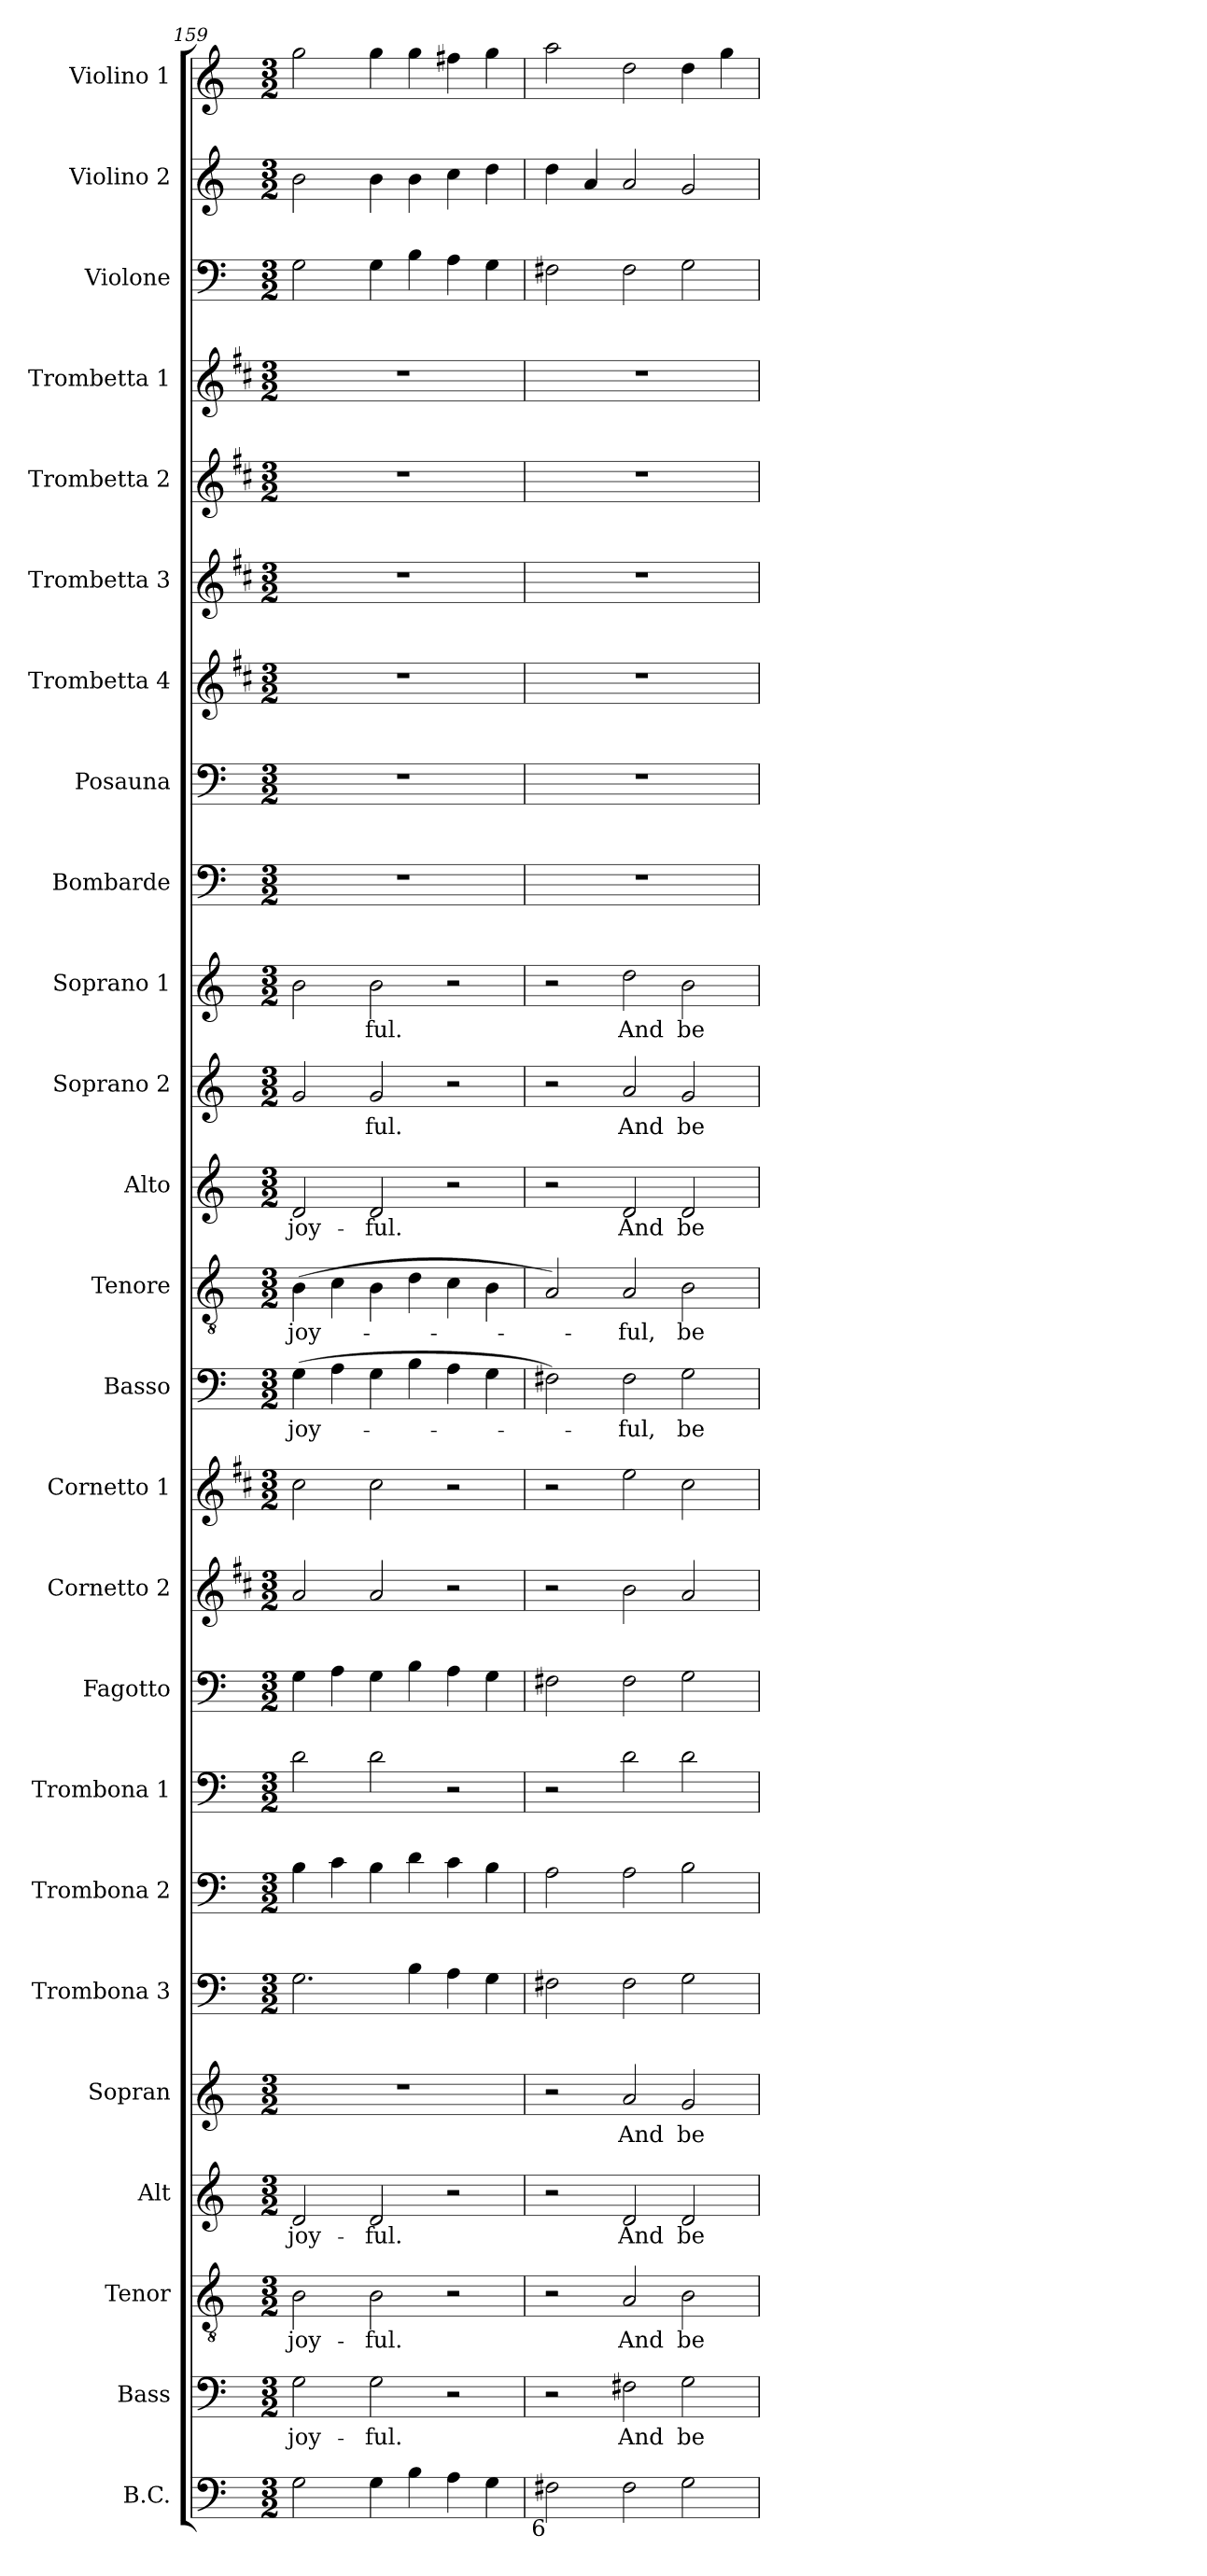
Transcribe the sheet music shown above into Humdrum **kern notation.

**kern	**kern	**text	**kern	**text	**kern	**text	**kern	**text	**kern	**kern	**kern	**kern	**kern	**kern	**kern	**text	**kern	**text	**kern	**text	**kern	**text	**kern	**text	**kern	**kern	**kern	**kern	**kern	**kern	**kern	**kern	**kern
*part25	*part24	*part24	*part23	*part23	*part22	*part22	*part21	*part21	*part20	*part19	*part18	*part17	*part16	*part15	*part14	*part14	*part13	*part13	*part12	*part12	*part11	*part11	*part10	*part10	*part9	*part8	*part7	*part6	*part5	*part4	*part3	*part2	*part1
*staff25	*staff24	*staff24	*staff23	*staff23	*staff22	*staff22	*staff21	*staff21	*staff20	*staff19	*staff18	*staff17	*staff16	*staff15	*staff14	*staff14	*staff13	*staff13	*staff12	*staff12	*staff11	*staff11	*staff10	*staff10	*staff9	*staff8	*staff7	*staff6	*staff5	*staff4	*staff3	*staff2	*staff1
*I"B.C.	*I"Bass	*	*I"Tenor	*	*I"Alt	*	*I"Sopran	*	*I"Trombona 3	*I"Trombona 2	*I"Trombona 1	*I"Fagotto	*I"Cornetto 2	*I"Cornetto 1	*I"Basso	*	*I"Tenore	*	*I"Alto	*	*I"Soprano 2	*	*I"Soprano 1	*	*I"Bombarde	*I"Posauna	*I"Trombetta 4	*I"Trombetta 3	*I"Trombetta 2	*I"Trombetta 1	*I"Violone	*I"Violino 2	*I"Violino 1
*I'B.C.	*I'B.	*	*I'T.	*	*I'A.	*	*I'S.	*	*I'Tbn. 2	*I'Tbn. 2	*I'Tbn. 1	*I'Fag.	*I'Cor. 2	*I'Cor. 1	*I'B.	*	*I'T.	*	*I'A.	*	*I'S.	*	*I'S.	*	*	*	*	*	*	*	*	*I'Vl. 2	*I'Vl. 1
*clefF4	*clefF4	*	*clefGv2	*	*clefG2	*	*clefG2	*	*clefF4	*clefF4	*clefF4	*clefF4	*clefG2	*clefG2	*clefF4	*	*clefGv2	*	*clefG2	*	*clefG2	*	*clefG2	*	*clefF4	*clefF4	*clefG2	*clefG2	*clefG2	*clefG2	*clefF4	*clefG2	*clefG2
*	*	*	*ITrd7c12	*	*	*	*	*	*	*	*	*	*ITrd1c2	*ITrd1c2	*	*	*ITrd7c12	*	*	*	*	*	*	*	*	*	*ITrd1c2	*ITrd1c2	*ITrd1c2	*ITrd1c2	*	*	*
*k[]	*k[]	*	*k[]	*	*k[]	*	*k[]	*	*k[]	*k[]	*k[]	*k[]	*k[]	*k[]	*k[]	*	*k[]	*	*k[]	*	*k[]	*	*k[]	*	*k[]	*k[]	*k[]	*k[]	*k[]	*k[]	*k[]	*k[]	*k[]
*C:	*C:	*	*C:	*	*C:	*	*C:	*	*C:	*C:	*C:	*C:	*C:	*C:	*C:	*	*C:	*	*C:	*	*C:	*	*C:	*	*C:	*C:	*C:	*C:	*C:	*C:	*C:	*C:	*C:
*M3/2	*M3/2	*	*M3/2	*	*M3/2	*	*M3/2	*	*M3/2	*M3/2	*M3/2	*M3/2	*M3/2	*M3/2	*M3/2	*	*M3/2	*	*M3/2	*	*M3/2	*	*M3/2	*	*M3/2	*M3/2	*M3/2	*M3/2	*M3/2	*M3/2	*M3/2	*M3/2	*M3/2
=159	=159	=159	=159	=159	=159	=159	=159	=159	=159	=159	=159	=159	=159	=159	=159	=159	=159	=159	=159	=159	=159	=159	=159	=159	=159	=159	=159	=159	=159	=159	=159	=159	=159
!	!	!LO:LY:b:color=#000000	!	!	!	!	!	!	!	!	!	!	!	!	!	!	!	!	!	!	!	!	!	!	!	!	!	!	!	!	!	!	!
!	!	!	!	!LO:LY:b:color=#000000	!	!	!	!	!	!	!	!	!	!	!	!	!	!	!	!	!	!	!	!	!	!	!	!	!	!	!	!	!
!	!	!	!	!	!	!LO:LY:b:color=#000000	!LO:N:vis=1	!	!	!	!	!	!	!	!	!	!	!	!	!	!	!	!	!	!	!	!	!	!	!	!	!	!
!	!	!	!	!	!	!	!	!	!	!	!	!	!	!	!	!LO:LY:b:color=#000000	!	!	!	!	!	!	!	!	!	!	!	!	!	!	!	!	!
!	!	!	!	!	!	!	!	!	!	!	!	!	!	!	!	!	!	!LO:LY:b:color=#000000	!	!	!	!	!	!	!	!	!	!	!	!	!	!	!
!	!	!	!	!	!	!	!	!	!	!	!	!	!	!	!	!	!	!	!	!LO:LY:b:color=#000000	!	!	!	!	!LO:N:vis=1	!LO:N:vis=1	!LO:N:vis=1	!LO:N:vis=1	!LO:N:vis=1	!LO:N:vis=1	!	!	!
2Gi\	2Gi\	joy-	2BBi\	joy-	2di/	joy-	1.r	.	2.Gi\	4Bi\	2di\	4Gi\	2gi/	2bi\	(4Gi\	joy-	(4BBi\	joy-	2di/	joy-	2gi/	.	2bi\	.	1.r	1.r	1.r	1.r	1.r	1.r	2Gi\	2bi\	2ggi\
.	.	.	.	.	.	.	.	.	.	4ci\	.	4Ai\	.	.	4Ai\	.	4Ci\	.	.	.	.	.	.	.	.	.	.	.	.	.	.	.	.
!	!	!LO:LY:b:color=#000000	!	!	!	!	!	!	!	!	!	!	!	!	!	!	!	!	!	!	!	!	!	!	!	!	!	!	!	!	!	!	!
!	!	!	!	!LO:LY:b:color=#000000	!	!	!	!	!	!	!	!	!	!	!	!	!	!	!	!	!	!	!	!	!	!	!	!	!	!	!	!	!
!	!	!	!	!	!	!LO:LY:b:color=#000000	!	!	!	!	!	!	!	!	!	!	!	!	!	!	!	!	!	!	!	!	!	!	!	!	!	!	!
!	!	!	!	!	!	!	!	!	!	!	!	!	!	!	!	!	!	!	!	!LO:LY:b:color=#000000	!	!	!	!	!	!	!	!	!	!	!	!	!
!	!	!	!	!	!	!	!	!	!	!	!	!	!	!	!	!	!	!	!	!	!	!LO:LY:b:color=#000000	!	!	!	!	!	!	!	!	!	!	!
!	!	!	!	!	!	!	!	!	!	!	!	!	!	!	!	!	!	!	!	!	!	!	!	!LO:LY:b:color=#000000	!	!	!	!	!	!	!	!	!
4Gi\	2Gi\	-ful.	2BBi\	-ful.	2di/	-ful.	.	.	.	4Bi\	2di\	4Gi\	2gi/	2bi\	4Gi\	.	4BBi\	.	2di/	-ful.	2gi/	-ful.	2bi\	-ful.	.	.	.	.	.	.	4Gi\	4bi\	4ggi\
4Bi\	.	.	.	.	.	.	.	.	4Bi\	4di\	.	4Bi\	.	.	4Bi\	.	4Di\	.	.	.	.	.	.	.	.	.	.	.	.	.	4Bi\	4bi\	4ggi\
4Ai\	2r	.	2r	.	2r	.	.	.	4Ai\	4ci\	2r	4Ai\	2r	2r	4Ai\	.	4Ci\	.	2r	.	2r	.	2r	.	.	.	.	.	.	.	4Ai\	4cci\	4ff#Xi\
4Gi\	.	.	.	.	.	.	.	.	4Gi\	4Bi\	.	4Gi\	.	.	4Gi\	.	4BBi\	.	.	.	.	.	.	.	.	.	.	.	.	.	4Gi\	4ddi\	4ggi\
=160	=160	=160	=160	=160	=160	=160	=160	=160	=160	=160	=160	=160	=160	=160	=160	=160	=160	=160	=160	=160	=160	=160	=160	=160	=160	=160	=160	=160	=160	=160	=160	=160	=160
!LO:TX:b:rj:t=6	!	!	!	!	!	!	!	!	!	!	!	!	!	!	!	!	!	!	!	!	!	!	!	!	!	!	!	!	!	!	!	!	!
!	!	!	!	!	!	!	!	!	!	!	!	!	!	!	!	!	!	!	!	!	!	!	!	!	!LO:N:vis=1	!LO:N:vis=1	!LO:N:vis=1	!LO:N:vis=1	!LO:N:vis=1	!LO:N:vis=1	!	!	!
2F#Xi\	2r	.	2r	.	2r	.	2r	.	2F#Xi\	2Ai\	2r	2F#Xi\	2r	2r	2F#Xi\)	.	2AAi/)	.	2r	.	2r	.	2r	.	1.r	1.r	1.r	1.r	1.r	1.r	2F#Xi\	4ddi\	2aai\
.	.	.	.	.	.	.	.	.	.	.	.	.	.	.	.	.	.	.	.	.	.	.	.	.	.	.	.	.	.	.	.	4ai/	.
!	!	!LO:LY:b:color=#000000	!	!	!	!	!	!	!	!	!	!	!	!	!	!	!	!	!	!	!	!	!	!	!	!	!	!	!	!	!	!	!
!	!	!	!	!LO:LY:b:color=#000000	!	!	!	!	!	!	!	!	!	!	!	!	!	!	!	!	!	!	!	!	!	!	!	!	!	!	!	!	!
!	!	!	!	!	!	!LO:LY:b:color=#000000	!	!	!	!	!	!	!	!	!	!	!	!	!	!	!	!	!	!	!	!	!	!	!	!	!	!	!
!	!	!	!	!	!	!	!	!LO:LY:b:color=#000000	!	!	!	!	!	!	!	!	!	!	!	!	!	!	!	!	!	!	!	!	!	!	!	!	!
!	!	!	!	!	!	!	!	!	!	!	!	!	!	!	!	!LO:LY:b:color=#000000	!	!	!	!	!	!	!	!	!	!	!	!	!	!	!	!	!
!	!	!	!	!	!	!	!	!	!	!	!	!	!	!	!	!	!	!LO:LY:b:color=#000000	!	!	!	!	!	!	!	!	!	!	!	!	!	!	!
!	!	!	!	!	!	!	!	!	!	!	!	!	!	!	!	!	!	!	!	!LO:LY:b:color=#000000	!	!	!	!	!	!	!	!	!	!	!	!	!
!	!	!	!	!	!	!	!	!	!	!	!	!	!	!	!	!	!	!	!	!	!	!LO:LY:b:color=#000000	!	!	!	!	!	!	!	!	!	!	!
!	!	!	!	!	!	!	!	!	!	!	!	!	!	!	!	!	!	!	!	!	!	!	!	!LO:LY:b:color=#000000	!	!	!	!	!	!	!	!	!
2F#i\	2F#Xi\	And	2AAi/	And	2di/	And	2ai/	And	2F#i\	2Ai\	2di\	2F#i\	2ai\	2ddi\	2F#i\	-ful,	2AAi/	-ful,	2di/	And	2ai/	And	2ddi\	And	.	.	.	.	.	.	2F#i\	2ai/	2ddi\
!	!	!LO:LY:b:color=#000000	!	!	!	!	!	!	!	!	!	!	!	!	!	!	!	!	!	!	!	!	!	!	!	!	!	!	!	!	!	!	!
!	!	!	!	!LO:LY:b:color=#000000	!	!	!	!	!	!	!	!	!	!	!	!	!	!	!	!	!	!	!	!	!	!	!	!	!	!	!	!	!
!	!	!	!	!	!	!LO:LY:b:color=#000000	!	!	!	!	!	!	!	!	!	!	!	!	!	!	!	!	!	!	!	!	!	!	!	!	!	!	!
!	!	!	!	!	!	!	!	!LO:LY:b:color=#000000	!	!	!	!	!	!	!	!	!	!	!	!	!	!	!	!	!	!	!	!	!	!	!	!	!
!	!	!	!	!	!	!	!	!	!	!	!	!	!	!	!	!LO:LY:b:color=#000000	!	!	!	!	!	!	!	!	!	!	!	!	!	!	!	!	!
!	!	!	!	!	!	!	!	!	!	!	!	!	!	!	!	!	!	!LO:LY:b:color=#000000	!	!	!	!	!	!	!	!	!	!	!	!	!	!	!
!	!	!	!	!	!	!	!	!	!	!	!	!	!	!	!	!	!	!	!	!LO:LY:b:color=#000000	!	!	!	!	!	!	!	!	!	!	!	!	!
!	!	!	!	!	!	!	!	!	!	!	!	!	!	!	!	!	!	!	!	!	!	!LO:LY:b:color=#000000	!	!	!	!	!	!	!	!	!	!	!
!	!	!	!	!	!	!	!	!	!	!	!	!	!	!	!	!	!	!	!	!	!	!	!	!LO:LY:b:color=#000000	!	!	!	!	!	!	!	!	!
2Gi\	2Gi\	be	2BBi\	be	2di/	be	2gi/	be	2Gi\	2Bi\	2di\	2Gi\	2gi/	2bi\	2Gi\	be	2BBi\	be	2di/	be	2gi/	be	2bi\	be	.	.	.	.	.	.	2Gi\	2gi/	4ddi\
.	.	.	.	.	.	.	.	.	.	.	.	.	.	.	.	.	.	.	.	.	.	.	.	.	.	.	.	.	.	.	.	.	4ggi\
=	=	=	=	=	=	=	=	=	=	=	=	=	=	=	=	=	=	=	=	=	=	=	=	=	=	=	=	=	=	=	=	=	=
*-	*-	*-	*-	*-	*-	*-	*-	*-	*-	*-	*-	*-	*-	*-	*-	*-	*-	*-	*-	*-	*-	*-	*-	*-	*-	*-	*-	*-	*-	*-	*-	*-	*-
